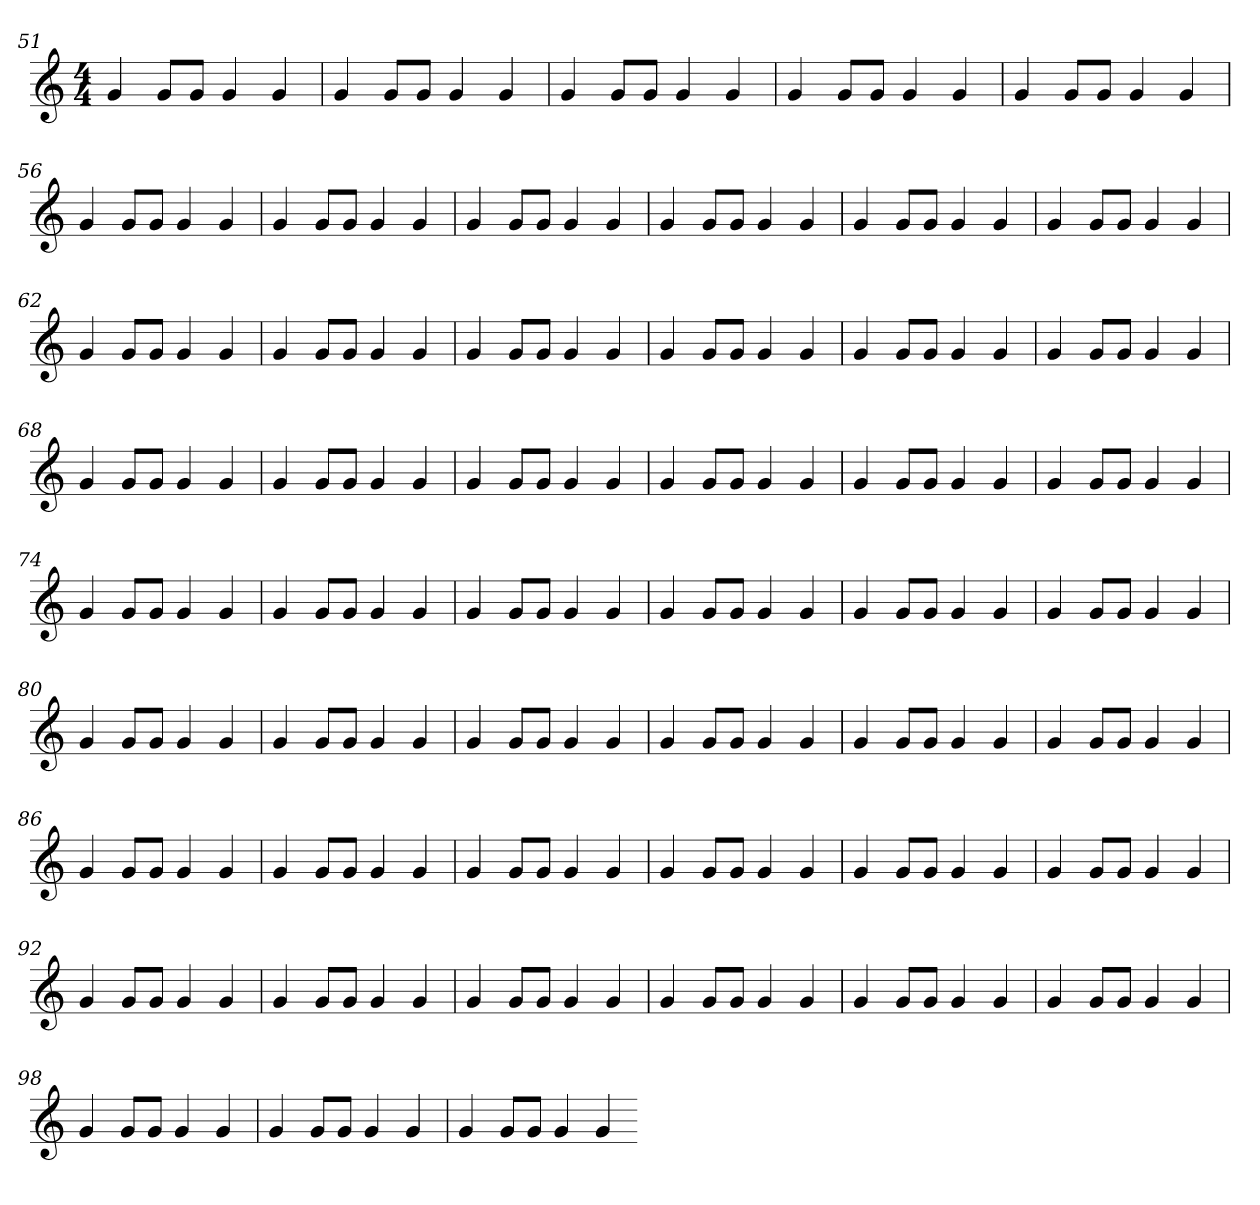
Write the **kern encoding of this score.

**kern
*part1
*staff1
*k[]
*M4/4
=51
4g
8g/L
8g/J
4g
4g
=52
4g
8g/L
8g/J
4g
4g
=53
4g
8g/L
8g/J
4g
4g
=54
4g
8g/L
8g/J
4g
4g
=55
4g
8g/L
8g/J
4g
4g
=56
4g
8g/L
8g/J
4g
4g
=57
4g
8g/L
8g/J
4g
4g
=58
4g
8g/L
8g/J
4g
4g
=59
4g
8g/L
8g/J
4g
4g
=60
4g
8g/L
8g/J
4g
4g
=61
4g
8g/L
8g/J
4g
4g
=62
4g
8g/L
8g/J
4g
4g
=63
4g
8g/L
8g/J
4g
4g
=64
4g
8g/L
8g/J
4g
4g
=65
4g
8g/L
8g/J
4g
4g
=66
4g
8g/L
8g/J
4g
4g
=67
4g
8g/L
8g/J
4g
4g
=68
4g
8g/L
8g/J
4g
4g
=69
4g
8g/L
8g/J
4g
4g
=70
4g
8g/L
8g/J
4g
4g
=71
4g
8g/L
8g/J
4g
4g
=72
4g
8g/L
8g/J
4g
4g
=73
4g
8g/L
8g/J
4g
4g
=74
4g
8g/L
8g/J
4g
4g
=75
4g
8g/L
8g/J
4g
4g
=76
4g
8g/L
8g/J
4g
4g
=77
4g
8g/L
8g/J
4g
4g
=78
4g
8g/L
8g/J
4g
4g
=79
4g
8g/L
8g/J
4g
4g
=80
4g
8g/L
8g/J
4g
4g
=81
4g
8g/L
8g/J
4g
4g
=82
4g
8g/L
8g/J
4g
4g
=83
4g
8g/L
8g/J
4g
4g
=84
4g
8g/L
8g/J
4g
4g
=85
4g
8g/L
8g/J
4g
4g
=86
4g
8g/L
8g/J
4g
4g
=87
4g
8g/L
8g/J
4g
4g
=88
4g
8g/L
8g/J
4g
4g
=89
4g
8g/L
8g/J
4g
4g
=90
4g
8g/L
8g/J
4g
4g
=91
4g
8g/L
8g/J
4g
4g
=92
4g
8g/L
8g/J
4g
4g
=93
4g
8g/L
8g/J
4g
4g
=94
4g
8g/L
8g/J
4g
4g
=95
4g
8g/L
8g/J
4g
4g
=96
4g
8g/L
8g/J
4g
4g
=97
4g
8g/L
8g/J
4g
4g
=98
4g
8g/L
8g/J
4g
4g
=99
4g
8g/L
8g/J
4g
4g
=100
4g
8g/L
8g/J
4g
4g
=-
*-
